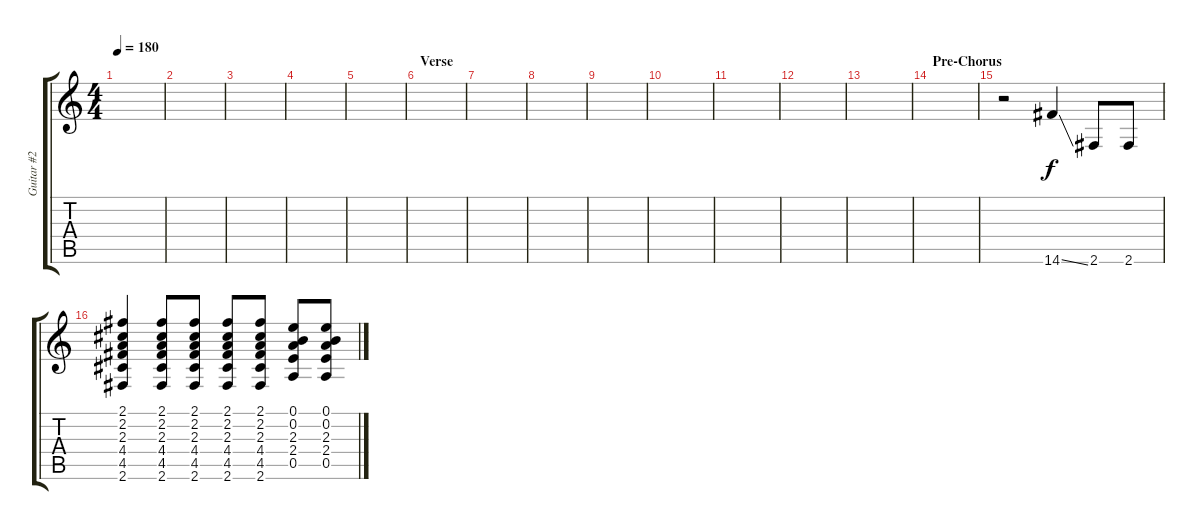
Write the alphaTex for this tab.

\track ("Guitar #2" "Guitar #2") {instrument distortionguitar}
\staff {score tabs}
\tuning (E4 B3 G3 D3 A2 E2) {hide}
\ts (4 4)
\tempo 180
\clef g2
\ks c
|
|
|
|
|
\section ("" "Verse")
|
|
|
|
|
|
|
|
\section ("" "Pre-Chorus")
|
r.2 14.6{ss}.4 2.6.8 2.6.8 |
(2.1 2.2 2.3 4.4 4.5 2.6).4 (2.1 2.2 2.3 4.4 4.5 2.6).8 (2.1 2.2 2.3 4.4 4.5 2.6).8 (2.1 2.2 2.3 4.4 4.5 2.6).8 (2.1 2.2 2.3 4.4 4.5 2.6).8 (0.1 0.2 2.3 2.4 0.5).8 (0.1 0.2 2.3 2.4 0.5).8
